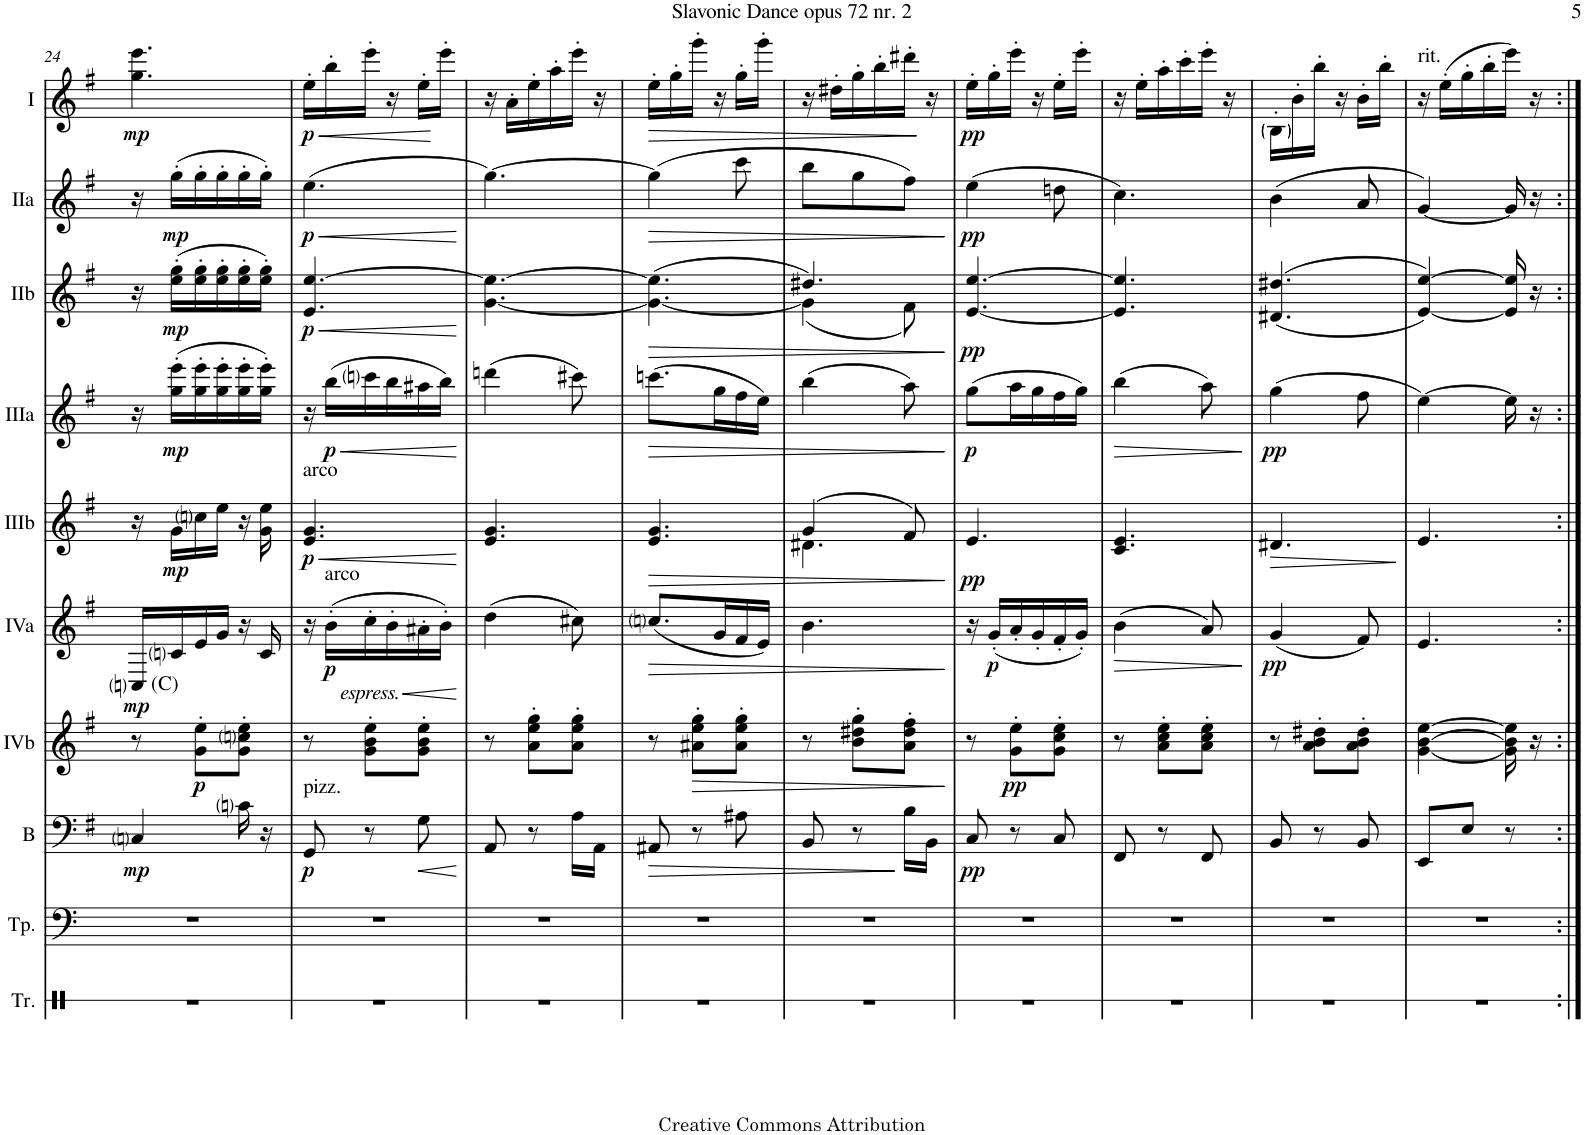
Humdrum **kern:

**kern	**kern	**kern	**dynam	**kern	**dynam	**kern	**dynam	**kern	**dynam	**kern	**dynam	**kern	**dynam	**kern	**dynam	**kern	**dynam
*part10	*part9	*part8	*part8	*part7	*part7	*part6	*part6	*part5	*part5	*part4	*part4	*part3	*part3	*part2	*part2	*part1	*part1
*staff10	*staff9	*staff8	*staff8	*staff7	*staff7	*staff6	*staff6	*staff5	*staff5	*staff4	*staff4	*staff3	*staff3	*staff2	*staff2	*staff1	*staff1
*I"Triangle	*I"Timpani	*I"Bass	*	*I"Acc. 4b	*	*I"Acc. 4a	*	*I"Acc. 3b	*	*I"Acc. 3a	*	*I"Acc. 2b	*	*I"Acc. 2a	*	*I"Acc. 1	*
*I'Tr.	*I'Tp.	*I'B	*	*	*	*	*	*	*	*	*	*	*	*	*	*	*
!!LO:PB:g=z
*clefX	*clefF4	*clefF4	*	*clefG2	*	*clefG2	*	*clefG2	*	*clefG2	*	*clefG2	*	*clefG2	*	*clefG2	*
*	*	*Trd7c12	*	*Trd7c12	*	*Trd7c12	*	*Trd7c12	*	*Trd7c12	*	*	*	*	*	*	*
*k[]	*k[f#]	*k[f#]	*	*k[f#]	*	*k[f#]	*	*k[f#]	*	*k[f#]	*	*k[f#]	*	*k[f#]	*	*k[f#]	*
*M3/8	*M3/8	*M3/8	*	*M3/8	*	*M3/8	*	*M3/8	*	*M3/8	*	*M3/8	*	*M3/8	*	*M3/8	*
=24	=24	=24	=24	=24	=24	=24	=24	=24	=24	=24	=24	=24	=24	=24	=24	=24	=24
!	!	!	!	!	!	!LO:TX:b:t=(C)	!	!	!	!	!	!	!	!	!	!	!
!	!	!	!LO:DY:b	!	!	!	!LO:DY:b	!	!	!	!	!	!	!	!	!	!LO:DY:b
4.r	4.r	4Cni/	mp	8r	.	16Cni/LL	mp	16r	.	16r	.	16r	.	16r	.	4.gg\ 4.eee\	mp
!	!	!	!	!	!	!	!	!	!LO:DY:b	!	!LO:DY:b	!	!LO:DY:b	!	!LO:DY:b	!	!
.	.	.	.	.	.	16cni/	.	16g\LL	mp	(16gg\' 16eee\'LL	mp	(16ee\' 16gg\'LL	mp	(16gg'\LL	mp	.	.
!	!	!	!	!	!LO:DY:b	!	!	!	!	!	!	!	!	!	!	!	!
.	.	.	.	8g\' 8ee\'L	p	16e/	.	16ccni\	.	16gg\' 16eee\'	.	16ee\' 16gg\'	.	16gg'\	.	.	.
.	.	.	.	.	.	16g/JJ	.	16ee\JJ	.	16gg\' 16eee\'	.	16ee\' 16gg\'	.	16gg'\	.	.	.
.	.	16cni\	.	8g\' 8ccni\' 8ee\'J	.	16r	.	16r	.	16gg\' 16eee\'	.	16ee\' 16gg\'	.	16gg'\	.	.	.
.	.	16r	.	.	.	16c/	.	16g\ 16ee\	.	16gg\' 16eee\'JJ)	.	16ee\' 16gg\'JJ)	.	16gg'\JJ)	.	.	.
=25	=25	=25	=25	=25	=25	=25	=25	=25	=25	=25	=25	=25	=25	=25	=25	=25	=25
!	!	!	!	!	!	!	!	!LO:TX:a:t=arco	!	!	!	!	!	!	!	!	!
!	!	!LO:TX:a:t=pizz.	!	!	!	!	!	!	!	!	!	!	!	!	!	!	!
!	!	!	!LO:DY:b	!	!	!	!	!	!LO:HP:b	!	!	!	!LO:HP:b	!	!LO:HP:b	!	!LO:HP:b
!	!	!	!	!	!	!	!	!	!LO:DY:n=1:b	!	!	!	!LO:DY:n=1:b	!	!LO:DY:n=1:b	!	!LO:DY:n=1:b
4.r	4.r	8GG/	p	8r	.	16r	.	4.e/ 4.g/	< p	16r	.	4.e/ [4.ee/	< p	(4.ee\	< p	16ee'\LL	< p
!	!	!	!	!	!	!LO:TX:a:t=arco	!	!	!	!	!	!	!	!	!	!	!
!	!	!	!	!	!	!LO:TX:b:i:t=espress.	!	!	!	!	!	!	!	!	!	!	!
!	!	!	!	!	!	!	!LO:HP:b	!	!	!	!LO:HP:b	!	!	!	!	!	!
!	!	!	!	!	!	!	!LO:DY:n=1:b	!	!	!	!LO:DY:n=1:b	!	!	!	!	!	!
.	.	.	.	.	.	(16b'\LL	< p	.	.	(16bb\LL	< p	.	.	.	.	16bb'\	.
.	.	8r	.	8g\' 8b\' 8ee\'L	.	16cc'\	.	.	.	16cccni\	.	.	.	.	.	16eee'\JJ	.
.	.	.	.	.	.	16b'\	.	.	.	16bb\	.	.	.	.	.	16r	.
!	!	!	!LO:HP:b	!	!	!	!	!	!	!	!	!	!	!	!	!	!
.	.	8G\	<	8g\' 8b\' 8ee\'J	.	16a#X'\	.	.	.	16aa#X\	.	.	.	.	.	16ee'\LL	.
.	.	.	.	.	.	16b'\JJ)	.	.	.	16bb\JJ)	.	.	.	.	.	16eee'\JJ	[
.	.	.	[	.	.	.	[	.	[	.	[	.	[	.	[	.	.
=26	=26	=26	=26	=26	=26	=26	=26	=26	=26	=26	=26	=26	=26	=26	=26	=26	=26
4.r	4.r	8AA/	.	8r	.	(4dd\	.	4.e/ 4.g/	.	(4dddn\	.	[4.g\ 4.ee\_	.	[4.gg\)	.	16r	.
.	.	.	.	.	.	.	.	.	.	.	.	.	.	.	.	16a'\LL	.
.	.	8r	.	8a\' 8ee\' 8gg\'L	.	.	.	.	.	.	.	.	.	.	.	16ee'\	.
.	.	.	.	.	.	.	.	.	.	.	.	.	.	.	.	16aa'\	.
.	.	16A\LL	.	8a\' 8ee\' 8gg\'J	.	8cc#X\)	.	.	.	8ccc#X\)	.	.	.	.	.	16eee'\JJ	.
.	.	16AA\JJ	.	.	.	.	.	.	.	.	.	.	.	.	.	16r	.
=27	=27	=27	=27	=27	=27	=27	=27	=27	=27	=27	=27	=27	=27	=27	=27	=27	=27
!	!	!	!LO:HP:b	!	!	!	!LO:HP:b	!	!LO:HP:b	!	!LO:HP:b	!	!LO:HP:b	!	!LO:HP:b	!	!LO:HP:b
4.r	4.r	8AA#X/	>	8r	.	(8.ccni/L	>	4.e/ 4.g/	>	(8.cccn\L	>	(4.g\_ 4.ee\]	>	(4gg\]	>	16ee'\LL	>
.	.	.	.	.	.	.	.	.	.	.	.	.	.	.	.	16gg'\	.
!	!	!	!	!	!LO:HP:b	!	!	!	!	!	!	!	!	!	!	!	!
.	.	8r	.	8a#X\' 8ee\' 8gg\'L	>	.	.	.	.	.	.	.	.	.	.	16ggg'\JJ	.
.	.	.	.	.	.	16g/L	.	.	.	16gg\L	.	.	.	.	.	16r	.
.	.	8A#X\	.	8a#\' 8ee\' 8gg\'J	.	16f#/	.	.	.	16ff#\	.	.	.	8ccc\	.	16gg'\LL	.
.	.	.	.	.	.	16e/JJ)	.	.	.	16ee\JJ)	.	.	.	.	.	16ggg'\JJ	.
=28	=28	=28	=28	=28	=28	=28	=28	=28	=28	=28	=28	=28	=28	=28	=28	=28	=28
*	*	*	*	*	*	*	*	*^	*	*	*	*^	*	*	*	*	*
4.r	4.r	8BB/	.	8r	.	4.b\	.	(4g/	4.d#X\	.	(4bb\	.	4.dd#X/)	(4g\]	.	8bb\L	.	16r	.
.	.	.	.	.	.	.	.	.	.	.	.	.	.	.	.	.	.	16dd#X'\LL	.
.	.	8r	.	8b\' 8dd#X\' 8gg\'L	.	.	.	.	.	.	.	.	.	.	.	8gg\	.	16gg'\	.
.	.	.	.	.	.	.	.	.	.	.	.	.	.	.	.	.	.	16bb'\	.
.	.	16B\LL	]	8a\' 8dd#\' 8ff#\'J	.	.	.	8f#/)	.	.	8aa\)	.	.	8f#\)	.	8ff#\J)	.	16ddd#X'\JJ	.
.	.	16BB\JJ	.	.	.	.	.	.	.	.	.	.	.	.	.	.	.	16r	]
*	*	*	*	*	*	*	*	*v	*v	*	*	*	*v	*v	*	*	*	*	*
.	.	.	.	.	]	.	]	.	]	.	]	.	]	.	]	.	.
=29	=29	=29	=29	=29	=29	=29	=29	=29	=29	=29	=29	=29	=29	=29	=29	=29	=29
!	!	!	!LO:DY:b	!	!	!	!	!	!LO:DY:b	!	!LO:DY:b	!	!LO:DY:b	!	!LO:DY:b	!	!LO:DY:b
4.r	4.r	8C/	pp	8r	.	16r	.	4.e/	pp	(8gg\L	p	[4.e/ [4.ee/	pp	(4ee\	pp	16ee'\LL	pp
!	!	!	!	!	!	!	!LO:DY:b	!	!	!	!	!	!	!	!	!	!
.	.	.	.	.	.	(16g'/LL	p	.	.	.	.	.	.	.	.	16gg'\	.
!	!	!	!	!	!LO:DY:b	!	!	!	!	!	!	!	!	!	!	!	!
.	.	8r	.	8g\' 8ee\'L	pp	16a'/	.	.	.	16aa\L	.	.	.	.	.	16eee'\JJ	.
.	.	.	.	.	.	16g'/	.	.	.	16gg\	.	.	.	.	.	16r	.
.	.	8C/	.	8g\' 8cc\' 8ee\'J	.	16f#'/	.	.	.	16ff#\	.	.	.	8ddn\	.	16ee'\LL	.
.	.	.	.	.	.	16g'/JJ)	.	.	.	16gg\JJ)	.	.	.	.	.	16eee'\JJ	.
=30	=30	=30	=30	=30	=30	=30	=30	=30	=30	=30	=30	=30	=30	=30	=30	=30	=30
!	!	!	!	!	!	!	!LO:HP:b	!	!	!	!LO:HP:b	!	!	!	!	!	!
4.r	4.r	8FF#/	.	8r	.	(4b\	>	4.c/ 4.e/	.	(4bb\	>	4.e/] 4.ee/]	.	4.cc\)	.	16r	.
.	.	.	.	.	.	.	.	.	.	.	.	.	.	.	.	16ee'\LL	.
.	.	8r	.	8a\' 8cc\' 8ee\'L	.	.	.	.	.	.	.	.	.	.	.	16aa'\	.
.	.	.	.	.	.	.	.	.	.	.	.	.	.	.	.	16ccc'\	.
.	.	8FF#/	.	8a\' 8cc\' 8ee\'J	.	8a/)	.	.	.	8aa\)	.	.	.	.	.	16eee'\JJ	.
.	.	.	.	.	.	.	.	.	.	.	.	.	.	.	.	16r	.
.	.	.	.	.	.	.	]	.	.	.	]	.	.	.	.	.	.
=31	=31	=31	=31	=31	=31	=31	=31	=31	=31	=31	=31	=31	=31	=31	=31	=31	=31
!	!	!	!	!	!	!	!LO:DY:b	!	!LO:HP:b	!	!LO:DY:b	!	!	!	!	!	!
4.r	4.r	8BB/	.	8r	.	(4g/	pp	4.d#X/	>	(4gg\	pp	((>4.d#X/ 4.dd#X/	.	(4b\	.	16B'\LL	.
.	.	.	.	.	.	.	.	.	.	.	.	.	.	.	.	16b'\	.
.	.	8r	.	8a\' 8b\' 8dd#X\'L	.	.	.	.	.	.	.	.	.	.	.	16bb'\JJ	.
.	.	.	.	.	.	.	.	.	.	.	.	.	.	.	.	16r	.
.	.	8BB/	.	8a\' 8b\' 8dd#\'J	.	8f#/)	.	.	.	8ff#\	.	.	.	8a/	.	16b'\LL	.
.	.	.	.	.	.	.	.	.	.	.	.	.	.	.	.	16bb'\JJ	.
.	.	.	.	.	.	.	.	.	]	.	.	.	.	.	.	.	.
=32	=32	=32	=32	=32	=32	=32	=32	=32	=32	=32	=32	=32	=32	=32	=32	=32	=32
!	!	!	!	!	!	!	!	!	!	!	!	!	!	!	!	!LO:TX:a:t=rit.	!
4.r	4.r	8EE/L	.	[4g\ [4b\ [4ee\	.	4.e/	.	4.e/	.	[4ee\)	.	[4e/ [4ee/))	.	[4g/)	.	16r	.
.	.	.	.	.	.	.	.	.	.	.	.	.	.	.	.	(16ee'\LL	.
.	.	8E/J	.	.	.	.	.	.	.	.	.	.	.	.	.	16gg'\	.
.	.	.	.	.	.	.	.	.	.	.	.	.	.	.	.	16bb'\	.
.	.	8r	.	16g\] 16b\] 16ee\]	.	.	.	.	.	16ee\]	.	16e/] 16ee/]	.	16g/]	.	16eee\JJ)	.
.	.	.	.	16r	.	.	.	.	.	16r	.	16r	.	16r	.	16r	.
=:|!	=:|!	=:|!	=:|!	=:|!	=:|!	=:|!	=:|!	=:|!	=:|!	=:|!	=:|!	=:|!	=:|!	=:|!	=:|!	=:|!	=:|!
*-	*-	*-	*-	*-	*-	*-	*-	*-	*-	*-	*-	*-	*-	*-	*-	*-	*-
